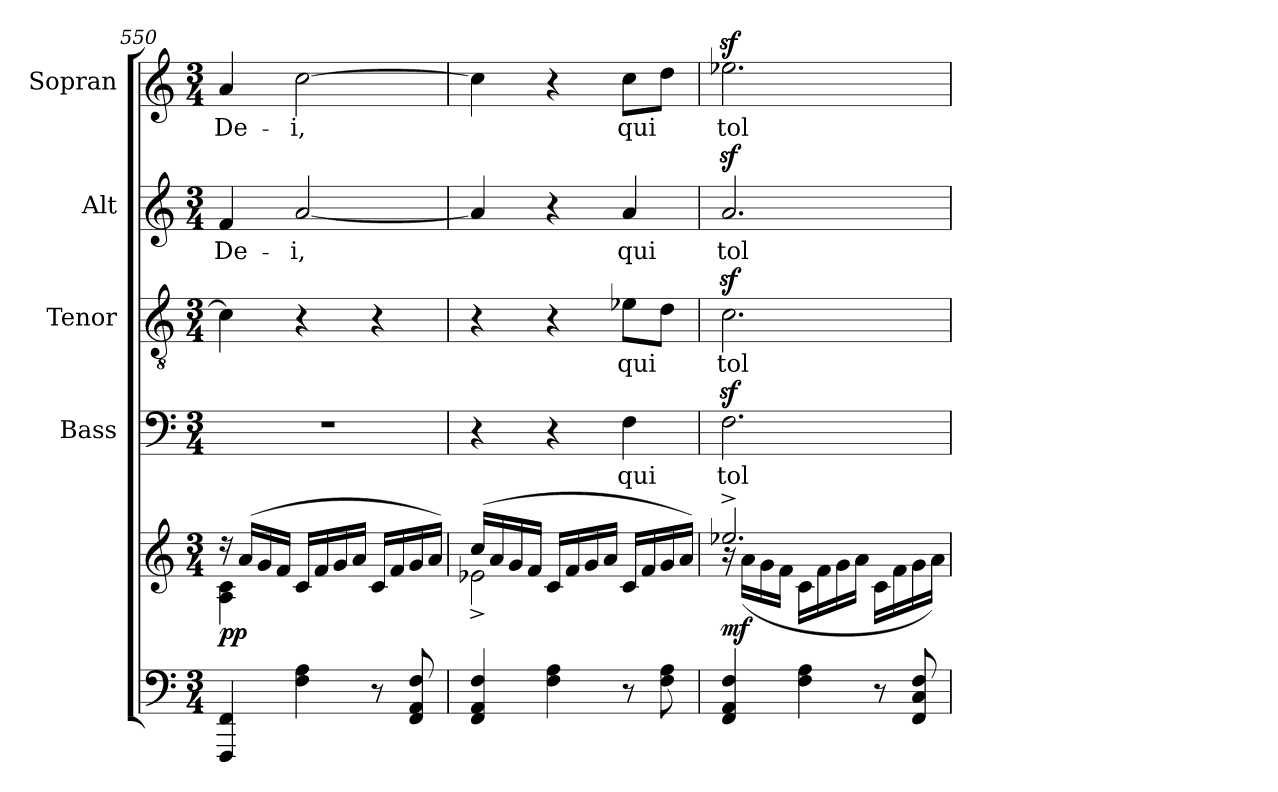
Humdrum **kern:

**kern	**kern	**dynam	**kern	**text	**kern	**text	**kern	**text	**kern	**text
*part5	*part5	*part5	*part4	*part4	*part3	*part3	*part2	*part2	*part1	*part1
*staff6	*staff5	*staff5/6	*staff4	*staff4	*staff3	*staff3	*staff2	*staff2	*staff1	*staff1
*	*	*	*I"Bass	*	*I"Tenor	*	*I"Alt	*	*I"Sopran	*
*	*	*	*I'B.	*	*I'T.	*	*I'A.	*	*I'S.	*
*clefF4	*clefG2	*	*clefF4	*	*clefGv2	*	*clefG2	*	*clefG2	*
*k[]	*k[]	*	*k[]	*	*k[]	*	*k[]	*	*k[]	*
*C:	*C:	*	*C:	*	*C:	*	*C:	*	*C:	*
*M3/4	*M3/4	*	*M3/4	*	*M3/4	*	*M3/4	*	*M3/4	*
=550	=550	=550	=550	=550	=550	=550	=550	=550	=550	=550
*	*^	*	*	*	*	*	*	*	*	*
!	!	!	!LO:DY:b	!	!	!	!	!	!LO:LY:b	!	!LO:LY:b
4FFF/ 4FF/	16rcc	4A\ 4c\	pp	2.r	.	4c\]	.	4f/	De-	4a/	De-
.	(>16a/LL	.	.	.	.	.	.	.	.	.	.
.	16g/	.	.	.	.	.	.	.	.	.	.
.	16f/JJ	.	.	.	.	.	.	.	.	.	.
!	!	!	!	!	!	!	!	!	!LO:LY:b	!	!LO:LY:b
4F\ 4A\	16c/LL	2ryy	.	.	.	4r	.	[2a/	-i,	[2cc\	-i,
.	16f/	.	.	.	.	.	.	.	.	.	.
.	16g/	.	.	.	.	.	.	.	.	.	.
.	16a/JJ	.	.	.	.	.	.	.	.	.	.
8r	16c/LL	.	.	.	.	4r	.	.	.	.	.
.	16f/	.	.	.	.	.	.	.	.	.	.
8FF/ 8AA/ 8F/	16g/	.	.	.	.	.	.	.	.	.	.
.	16a/JJ)	.	.	.	.	.	.	.	.	.	.
=551	=551	=551	=551	=551	=551	=551	=551	=551	=551	=551	=551
4FF/ 4AA/ 4F/	(>16cc/LL	2e-X^<\	.	4r	.	4r	.	4a/]	.	4cc\]	.
.	16a/	.	.	.	.	.	.	.	.	.	.
.	16g/	.	.	.	.	.	.	.	.	.	.
.	16f/JJ	.	.	.	.	.	.	.	.	.	.
4F\ 4A\	16c/LL	.	.	4r	.	4r	.	4r	.	4r	.
.	16f/	.	.	.	.	.	.	.	.	.	.
.	16g/	.	.	.	.	.	.	.	.	.	.
.	16a/JJ	.	.	.	.	.	.	.	.	.	.
!	!	!	!	!	!LO:LY:b	!	!LO:LY:b	!	!LO:LY:b	!	!LO:LY:b
8r	16c/LL	4ryy	.	4F\	qui	8e-X\L	qui	4a/	qui	8cc\L	qui
.	16f/	.	.	.	.	.	.	.	.	.	.
8F\ 8A\	16g/	.	.	.	.	8d\J	.	.	.	8dd\J	.
.	16a/JJ)	.	.	.	.	.	.	.	.	.	.
!!LO:LB:g=z
=552	=552	=552	=552	=552	=552	=552	=552	=552	=552	=552	=552
!	!	!	!LO:DY:b	!	!LO:LY:b	!	!LO:LY:b	!	!LO:LY:b	!	!LO:LY:b
4FF/ 4AA/ 4F/	2.ee-X^>/	16ra	mf	2.Fz>\	tol-	2.cz>\	tol-	2.az>/	tol-	2.ee-Xz>\	tol-
.	.	(<16a\LL	.	.	.	.	.	.	.	.	.
.	.	16g\	.	.	.	.	.	.	.	.	.
.	.	16f\JJ	.	.	.	.	.	.	.	.	.
4F\ 4A\	.	16c\LL	.	.	.	.	.	.	.	.	.
.	.	16f\	.	.	.	.	.	.	.	.	.
.	.	16g\	.	.	.	.	.	.	.	.	.
.	.	16a\JJ	.	.	.	.	.	.	.	.	.
8r	.	16c\LL	.	.	.	.	.	.	.	.	.
.	.	16f\	.	.	.	.	.	.	.	.	.
8FF/ 8C/ 8F/	.	16g\	.	.	.	.	.	.	.	.	.
.	.	16a\JJ)	.	.	.	.	.	.	.	.	.
*	*v	*v	*	*	*	*	*	*	*	*	*
=	=	=	=	=	=	=	=	=	=	=
*-	*-	*-	*-	*-	*-	*-	*-	*-	*-	*-
